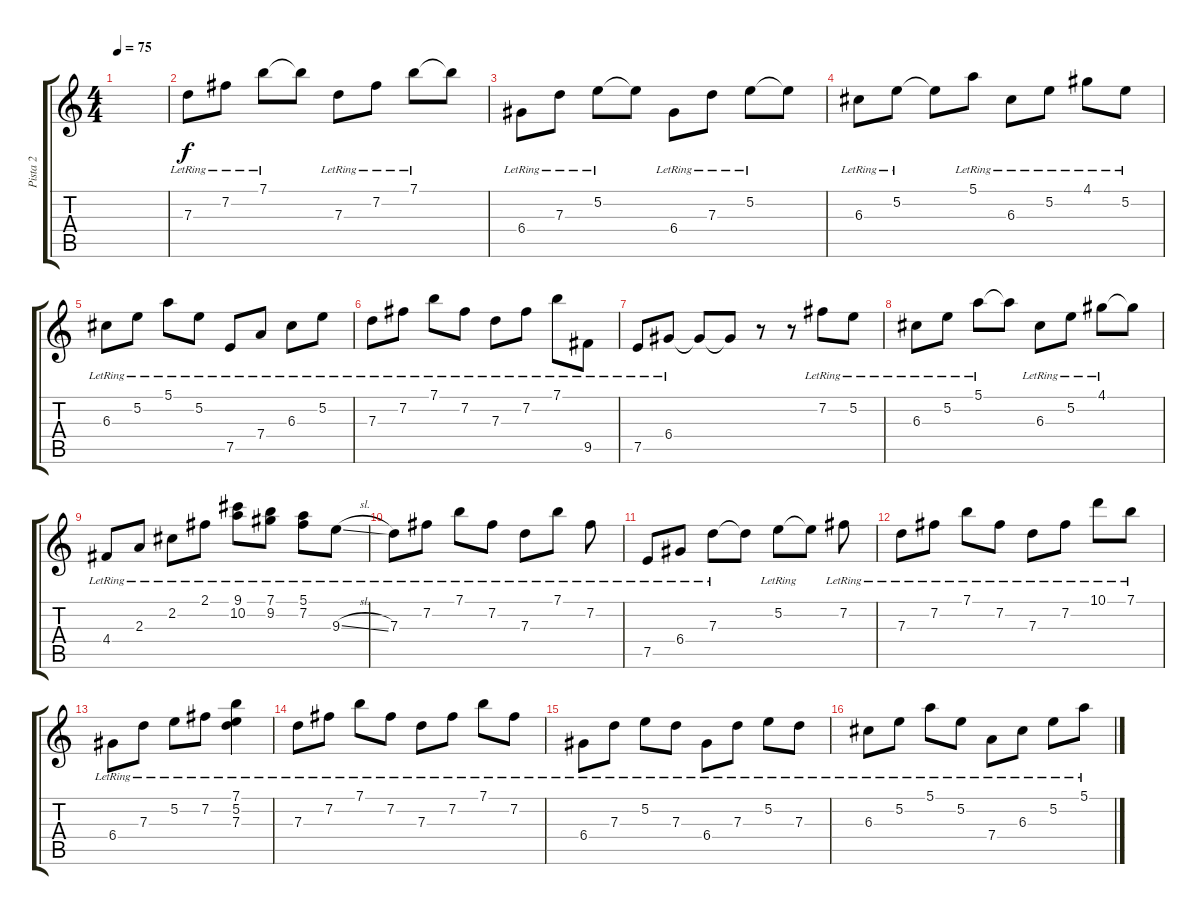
\track ("Pista 2" "Pista 2") {instrument acousticguitarsteel}
\staff {score tabs}
\tuning (E4 B3 G3 D3 A2 E2) {hide}
\ts (4 4)
\tempo 75
\clef g2
\ks c
|
7.3{lr}.8 7.2{lr}.8 7.1{lr}.8 7.1{t}.8 7.3{lr}.8 7.2{lr}.8 7.1{lr}.8 7.1{t}.8 |
6.4{lr}.8 7.3{lr}.8 5.2{lr}.8 5.2{t}.8 6.4{lr}.8 7.3{lr}.8 5.2{lr}.8 5.2{t}.8 |
6.3{lr}.8 5.2{lr}.8 5.2{t}.8 5.1{lr}.8 6.3{lr}.8 5.2{lr}.8 4.1{lr}.8 5.2{lr}.8 |
6.3{lr}.8 5.2{lr}.8 5.1{lr}.8 5.2{lr}.8 7.5{lr}.8 7.4{lr}.8 6.3{lr}.8 5.2{lr}.8 |
7.3{lr}.8 7.2{lr}.8 7.1{lr}.8 7.2{lr}.8 7.3{lr}.8 7.2{lr}.8 7.1{lr}.8 9.5{lr}.8 |
7.5{lr}.8 6.4{lr}.8 6.4{t}.8 6.4{t}.8 r.8 r.8 7.2{lr}.8 5.2{lr}.8 |
6.3{lr}.8 5.2{lr}.8 5.1{lr}.8 5.1{t}.8 6.3{lr}.8 5.2{lr}.8 4.1{lr}.8 4.1{t}.8 |
4.4{lr}.8 2.3{lr}.8 2.2{lr}.8 2.1{lr}.8 (9.1{lr} 10.2{lr}).8 (7.1{lr} 9.2{lr}).8 (5.1{lr} 7.2{lr}).8 9.3{sl lr}.8 |
7.3{lr}.8 7.2{lr}.8 7.1{lr}.8 7.2{lr}.8 7.3{lr}.8 7.1{lr}.8 7.2{lr}.8 |
7.5{lr}.8 6.4{lr}.8 7.3{lr}.8 7.3{t}.8 5.2{lr}.8 5.2{t}.8 7.2{lr}.8 |
7.3{lr}.8 7.2{lr}.8 7.1{lr}.8 7.2{lr}.8 7.3{lr}.8 7.2{lr}.8 10.1{lr}.8 7.1{lr}.8 |
6.4{lr}.8 7.3{lr}.8 5.2{lr}.8 7.2{lr}.8 (7.1{lr} 5.2{lr} 7.3{lr}).4 |
7.3{lr}.8 7.2{lr}.8 7.1{lr}.8 7.2{lr}.8 7.3{lr}.8 7.2{lr}.8 7.1{lr}.8 7.2{lr}.8 |
6.4{lr}.8 7.3{lr}.8 5.2{lr}.8 7.3{lr}.8 6.4{lr}.8 7.3{lr}.8 5.2{lr}.8 7.3{lr}.8 |
6.3{lr}.8 5.2{lr}.8 5.1{lr}.8 5.2{lr}.8 7.4{lr}.8 6.3{lr}.8 5.2{lr}.8 5.1{lr}.8
